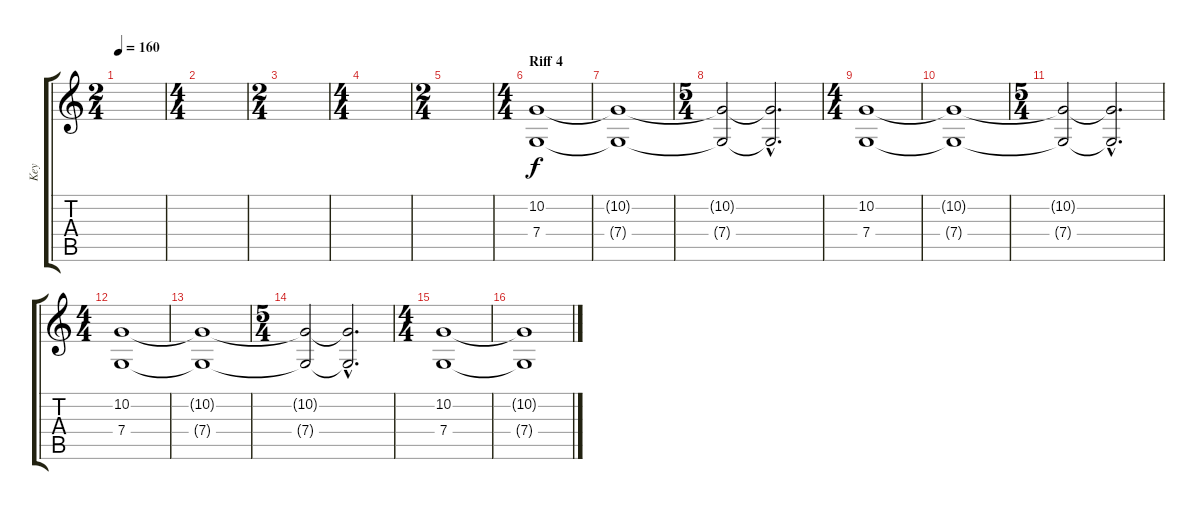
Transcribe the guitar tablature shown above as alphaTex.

\track ("Key" "Key") {instrument stringensemble2}
\staff {score tabs}
\tuning (D4 A3 F3 C3 G2 D2) {hide}
\ts (2 4)
\tempo 160
\clef g2
\ks c
|
\ts (4 4)
|
\ts (2 4)
|
\ts (4 4)
|
\ts (2 4)
|
\ts (4 4)
\section ("" "Riff 4")
(10.2 7.4).1 |
(10.2{t} 7.4{t}).1 |
\ts (5 4)
(10.2{t} 7.4{t}).2 (10.2{hac t} 7.4{hac t}).2{d} |
\ts (4 4)
(10.2 7.4).1 |
(10.2{t} 7.4{t}).1 |
\ts (5 4)
(10.2{t} 7.4{t}).2 (10.2{hac t} 7.4{hac t}).2{d} |
\ts (4 4)
(10.2 7.4).1 |
(10.2{t} 7.4{t}).1 |
\ts (5 4)
(10.2{t} 7.4{t}).2 (10.2{hac t} 7.4{hac t}).2{d} |
\ts (4 4)
(10.2 7.4).1 |
(10.2{t} 7.4{t}).1
